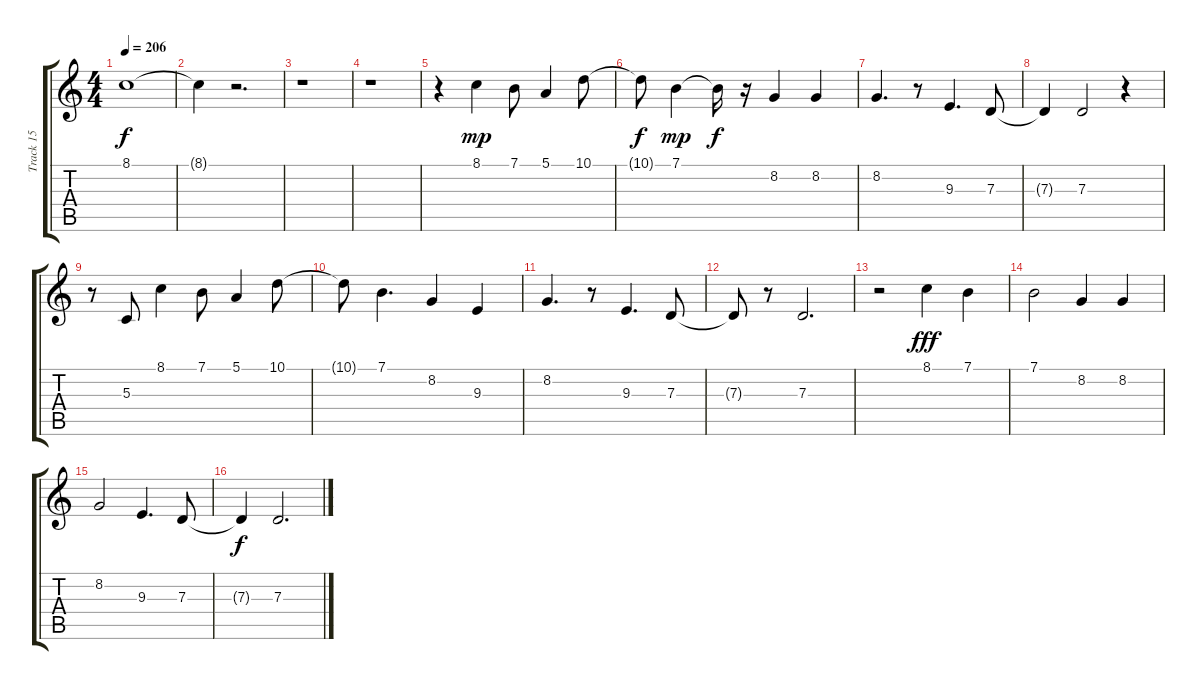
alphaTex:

\track ("Track 15" "Track 15") {instrument pad4choir}
\staff {score tabs}
\tuning (E4 B3 G3 D3 A2 E2) {hide}
\ts (4 4)
\tempo 206
\clef g2
\ks c
8.1{t}.1{dy f} |
8.1{t}.4 r.2{d} |
r.1 |
r.1 |
r.4 8.1.4{dy mp} 7.1.8 5.1.4 10.1.8 |
10.1{t}.8{dy f} 7.1.4{dy mp} 7.1{t}.16{dy f} r.16 8.2.4 8.2.4 |
8.2.4{d} r.8 9.3.4{d} 7.3.8 |
7.3{t}.4 7.3.2 r.4 |
r.8 5.3.8 8.1.4 7.1.8 5.1.4 10.1.8 |
10.1{t}.8 7.1.4{d} 8.2.4 9.3.4 |
8.2.4{d} r.8 9.3.4{d} 7.3.8 |
7.3{t}.8 r.8 7.3.2{d} |
r.2 8.1.4{dy fff} 7.1.4 |
7.1.2 8.2.4 8.2.4 |
8.2.2 9.3.4{d} 7.3.8 |
7.3{t}.4{dy f} 7.3.2{d}
